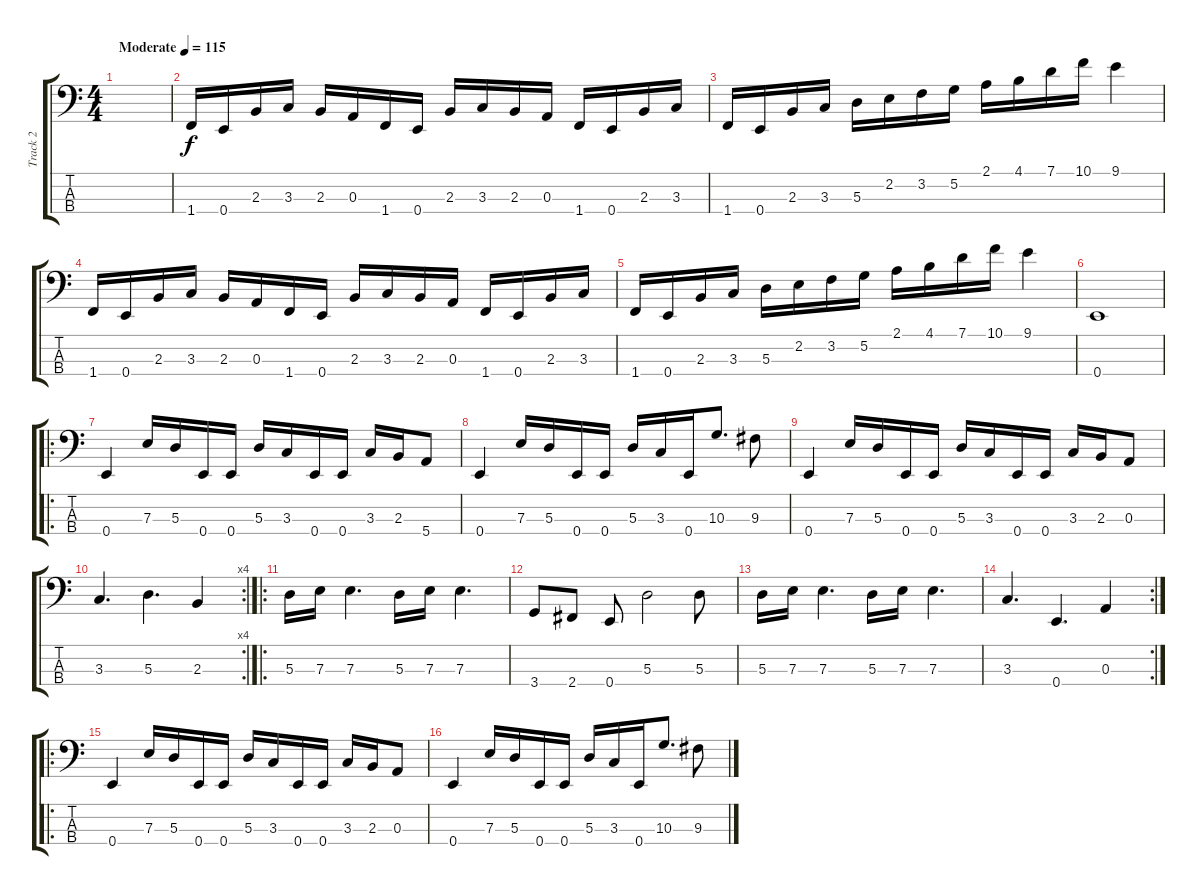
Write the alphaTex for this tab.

\track ("Track 2" "Track 2") {instrument electricbassfinger}
\staff {score tabs}
\tuning (G2 D2 A1 E1) {hide}
\ts (4 4)
\tempo (115 "Moderate")
\clef f4
\ks c
|
1.4.16 0.4.16 2.3.16 3.3.16 2.3.16 0.3.16 1.4.16 0.4.16 2.3.16 3.3.16 2.3.16 0.3.16 1.4.16 0.4.16 2.3.16 3.3.16 |
1.4.16 0.4.16 2.3.16 3.3.16 5.3.16 2.2.16 3.2.16 5.2.16 2.1.16 4.1.16 7.1.16 10.1.16 9.1.4 |
1.4.16 0.4.16 2.3.16 3.3.16 2.3.16 0.3.16 1.4.16 0.4.16 2.3.16 3.3.16 2.3.16 0.3.16 1.4.16 0.4.16 2.3.16 3.3.16 |
1.4.16 0.4.16 2.3.16 3.3.16 5.3.16 2.2.16 3.2.16 5.2.16 2.1.16 4.1.16 7.1.16 10.1.16 9.1.4 |
0.4.1 |
\ro
0.4.4 7.3.16 5.3.16 0.4.16 0.4.16 5.3.16 3.3.16 0.4.16 0.4.16 3.3.16 2.3.16 5.4.8 |
0.4.4 7.3.16 5.3.16 0.4.16 0.4.16 5.3.16 3.3.16 0.4.16 10.3.8{d} 9.3.8 |
0.4.4 7.3.16 5.3.16 0.4.16 0.4.16 5.3.16 3.3.16 0.4.16 0.4.16 3.3.16 2.3.16 0.3.8 |
\rc 4
3.3.4{d} 5.3.4{d} 2.3.4 |
\ro
5.3.16 7.3.16 7.3.4{d} 5.3.16 7.3.16 7.3.4{d} |
3.4.8 2.4.8 0.4.8 5.3.2 5.3.8 |
5.3.16 7.3.16 7.3.4{d} 5.3.16 7.3.16 7.3.4{d} |
\rc 2
3.3.4{d} 0.4.4{d} 0.3.4 |
\ro
0.4.4 7.3.16 5.3.16 0.4.16 0.4.16 5.3.16 3.3.16 0.4.16 0.4.16 3.3.16 2.3.16 0.3.8 |
0.4.4 7.3.16 5.3.16 0.4.16 0.4.16 5.3.16 3.3.16 0.4.16 10.3.8{d} 9.3.8
